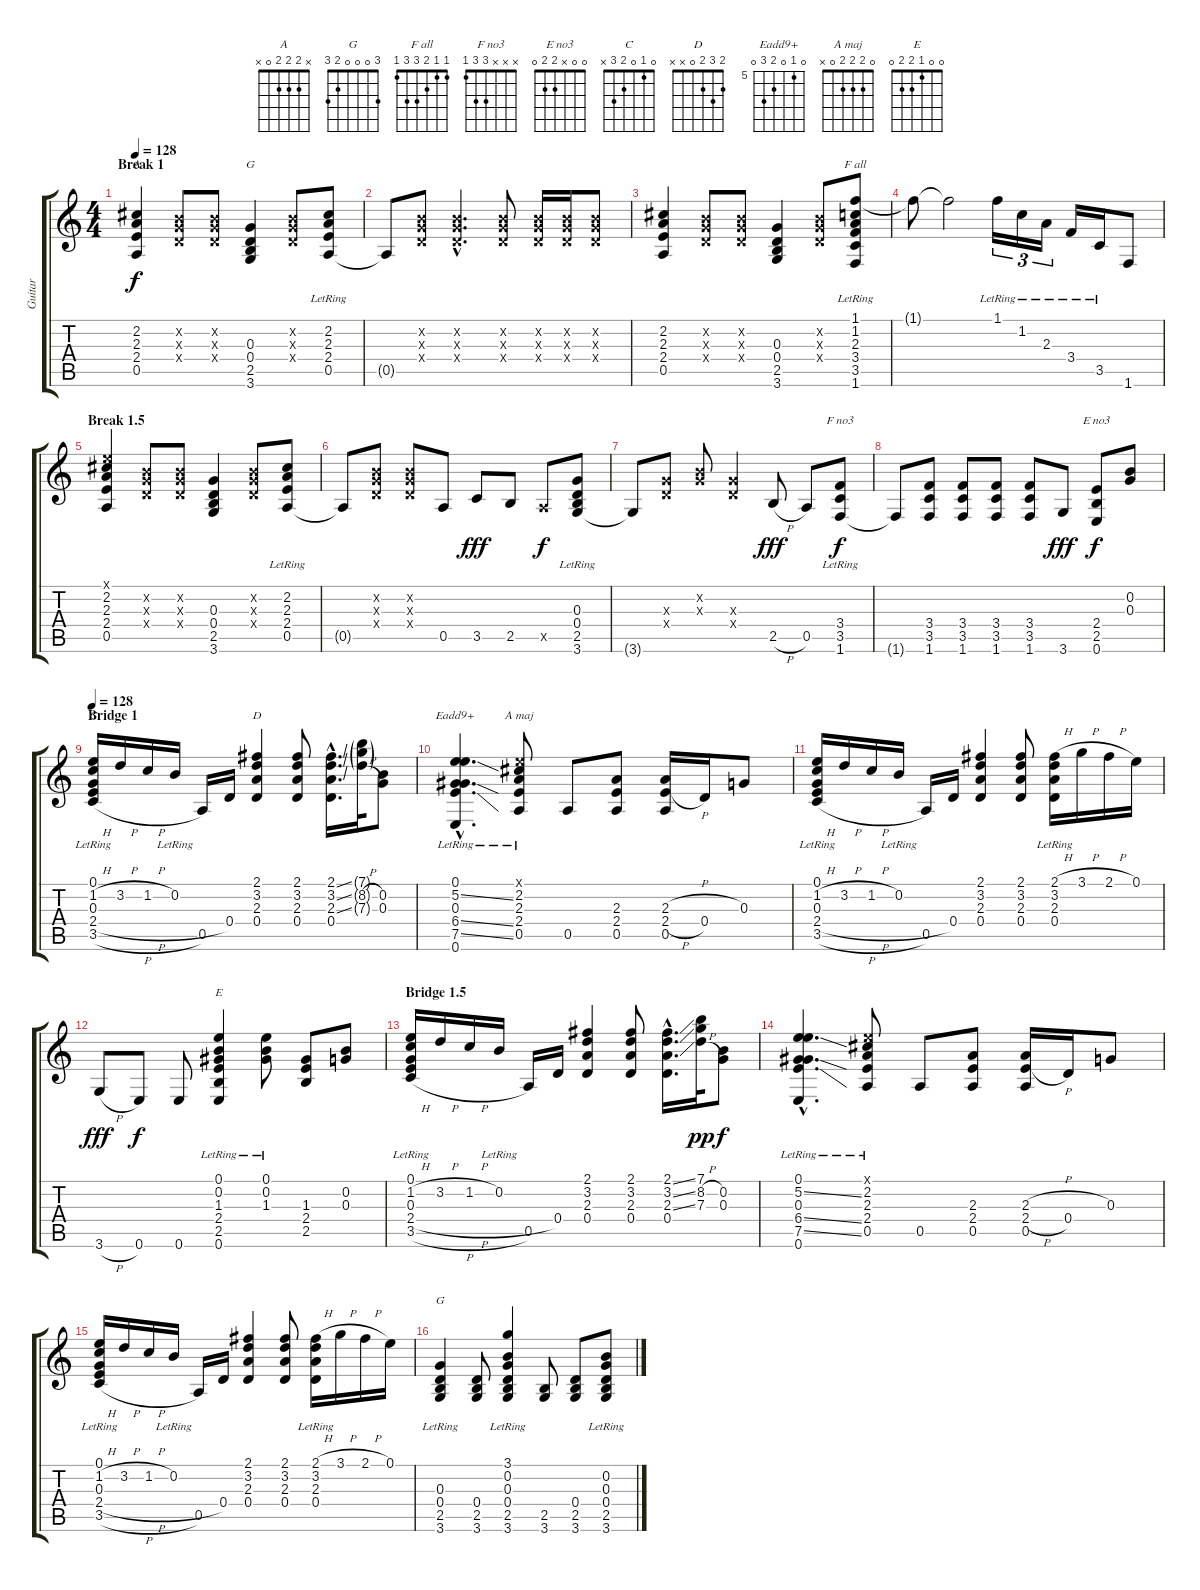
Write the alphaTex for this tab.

\track ("Guitar" "Guitar") {instrument electricguitarclean}
\staff {score tabs}
\tuning (E4 B3 G3 D3 A2 E2) {hide}
\chord ("A" x 2 2 2 0 x)
\chord ("G" x x 0 0 2 3)
\chord ("F all" 1 1 2 3 3 1)
\chord ("F no3" x x x 3 3 1)
\chord ("E no3" 0 0 x 2 2 0)
\chord ("C" 0 1 0 2 3 x)
\chord ("D" 2 3 2 0 x x)
\chord ("Eadd9+" 0 5 0 6 7 0) {firstfret 5}
\chord ("A maj" 0 2 2 2 0 x)
\chord ("E" 0 0 1 2 2 0)
\chord ("G" 3 0 0 0 2 3)
\ts (4 4)
\section ("" "Break 1")
\tempo 128
\clef g2
\ks c
(2.2 2.3 2.4 0.5).4{ch "A" dy f} (0.2{x} 0.3{x} 0.4{x}).8 (0.2{x} 0.3{x} 0.4{x}).8 (0.3 0.4 2.5 3.6).4{ch "G"} (0.2{x} 0.3{x} 0.4{x}).8 (2.2{lr} 2.3{lr} 2.4{lr} 0.5).8 |
0.5{t}.8 (0.2{x} 0.3{x} 0.4{x}).8 (0.2{hac x} 0.3{hac x} 0.4{hac x}).4{d} (0.2{x} 0.3{x} 0.4{x}).8 (0.2{x} 0.3{x} 0.4{x}).16 (0.2{x} 0.3{x} 0.4{x}).16 (0.2{x} 0.3{x} 0.4{x}).8 |
(2.2 2.3 2.4 0.5).4 (0.2{x} 0.3{x} 0.4{x}).8 (0.2{x} 0.3{x} 0.4{x}).8 (0.3 0.4 2.5 3.6).4 (0.2{x} 0.3{x} 0.4{x}).8 (1.1 1.2{lr} 2.3{lr} 3.4{lr} 3.5{lr} 1.6).8{ch "F all"} |
1.1{t}.8 1.1{t}.2 1.1{lr}.16{tu (3 2)} 1.2{lr}.16{tu (3 2)} 2.3{lr}.16{tu (3 2)} 3.4{lr}.16 3.5{lr}.16 1.6.8 |
\section ("" "Break 1.5")
(0.1{x} 2.2 2.3 2.4 0.5).4 (0.2{x} 0.3{x} 0.4{x}).8 (0.2{x} 0.3{x} 0.4{x}).8 (0.3 0.4 2.5 3.6).4 (0.2{x} 0.3{x} 0.4{x}).8 (2.2{lr} 2.3{lr} 2.4{lr} 0.5).8 |
0.5{t}.8 (0.2{x} 0.3{x} 0.4{x}).8 (0.2{x} 0.3{x} 0.4{x}).8 0.5.8 3.5.8{dy fff} 2.5.8 0.5{x}.8{dy f} (0.3{lr} 0.4{lr} 2.5{lr} 3.6{lr}).8 |
3.6{t}.8 (0.3{x} 0.4{x}).8 (0.2{x} 0.3{x}).8 (0.3{x} 0.4{x}).4 2.5{h}.8{dy fff} 0.5.8 (3.4{lr} 3.5{lr} 1.6).8{ch "F no3" dy f} |
1.6{t}.8 (3.4 3.5 1.6).8 (3.4 3.5 1.6).8 (3.4 3.5 1.6).8 (3.4 3.5 1.6).8 3.6.8{dy fff} (2.4 2.5 0.6).8{ch "E no3" dy f} (0.2 0.3).8 |
\section ("" "Bridge 1")
\tempo 128
(0.1{lr} 1.2{h} 0.3{lr} 2.4{h} 3.5{h}).16{ch "C"} 3.2{h}.16 1.2{h}.16 0.2{lr}.16 0.5.16 0.4.16 (2.1 3.2 2.3 0.4).4{ch "D"} (2.1 3.2 2.3 0.4).8 (2.1{ss hac} 3.2{ss hac} 2.3{ss hac} 0.4{hac}).16{d} (7.1{g} 8.2{h g} 7.3{h g}).32 (0.2 0.3).8 |
(0.1{hac lr} 5.2{ss hac} 0.3{hac lr} 6.4{ss hac} 7.5{ss hac} 0.6{hac lr}).4{d ch "Eadd9+"} (0.1{x} 2.2{lr} 2.3{lr} 2.4{lr} 0.5).8{ch "A maj"} 0.5.8 (2.3 2.4 0.5).8 (2.3{h} 2.4{h} 0.5).16 0.4.16 0.3.8 |
(0.1{lr} 1.2{h} 0.3{lr} 2.4{h} 3.5{h}).16 3.2{h}.16 1.2{h}.16 0.2{lr}.16 0.5.16 0.4.16 (2.1 3.2 2.3 0.4).4 (2.1 3.2 2.3 0.4).8 (2.1{h} 3.2{lr} 2.3{lr} 0.4{lr}).16 3.1{h}.16 2.1{h}.16 0.1.16 |
3.6{h}.8{dy fff} 0.6.8{dy f} 0.6.8 (0.1 0.2 1.3 2.4{lr} 2.5{lr} 0.6{lr}).4{ch "E"} (0.1{lr} 0.2{lr} 1.3).8 (1.3 2.4 2.5).8 (0.2 0.3).8 |
\section ("" "Bridge 1.5")
(0.1{lr} 1.2{h} 0.3{lr} 2.4{h} 3.5{h}).16 3.2{h}.16 1.2{h}.16 0.2{lr}.16 0.5.16 0.4.16 (2.1 3.2 2.3 0.4).4 (2.1 3.2 2.3 0.4).8 (2.1{ss hac} 3.2{ss hac} 2.3{ss hac} 0.4{hac}).16{d} (7.1 8.2{h} 7.3{h}).32{dy pp} (0.2 0.3).8{dy f} |
(0.1{hac lr} 5.2{ss hac} 0.3{hac lr} 6.4{ss hac} 7.5{ss hac} 0.6{hac lr}).4{d} (0.1{x} 2.2{lr} 2.3{lr} 2.4{lr} 0.5).8 0.5.8 (2.3 2.4 0.5).8 (2.3{h} 2.4{h} 0.5).16 0.4.16 0.3.8 |
(0.1{lr} 1.2{h} 0.3{lr} 2.4{h} 3.5{h}).16 3.2{h}.16 1.2{h}.16 0.2{lr}.16 0.5.16 0.4.16 (2.1 3.2 2.3 0.4).4 (2.1 3.2 2.3 0.4).8 (2.1{h} 3.2{lr} 2.3{lr} 0.4{lr}).16 3.1{h}.16 2.1{h}.16 0.1.16 |
(0.3{lr} 0.4 2.5 3.6).4{ch "G"} (0.4 2.5 3.6).8 (3.1{lr} 0.2{lr} 0.3{lr} 0.4{lr} 2.5 3.6).4 (2.5 3.6).8 (0.4 2.5 3.6).8 (0.2{lr} 0.3{lr} 0.4{lr} 2.5{lr} 3.6).8
